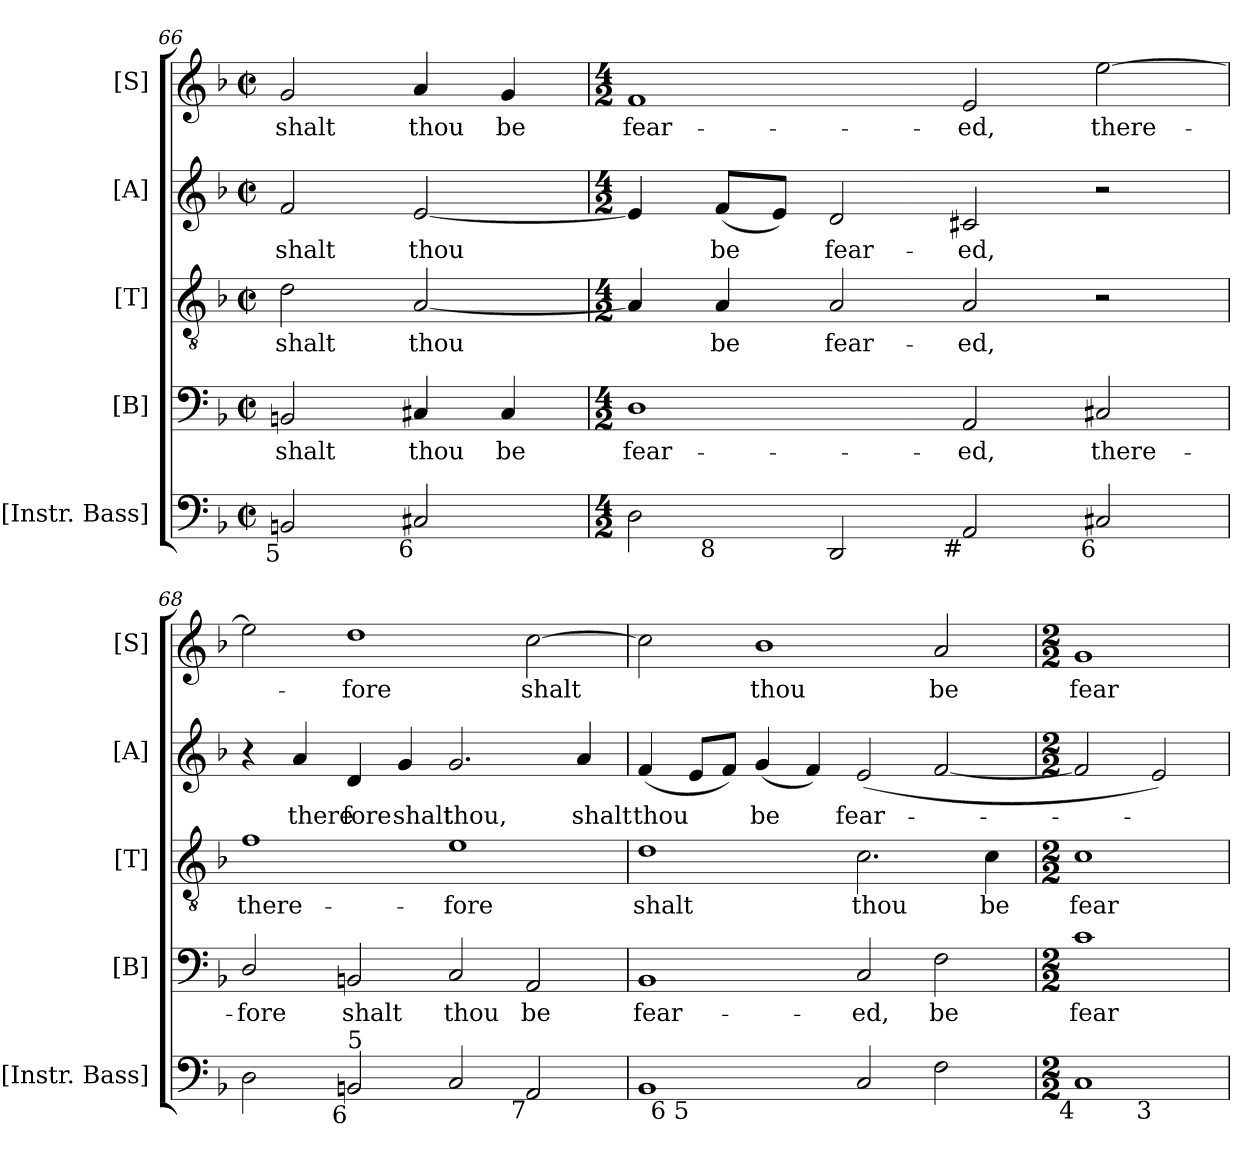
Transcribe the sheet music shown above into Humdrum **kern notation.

**kern	**kern	**text	**kern	**text	**kern	**text	**kern	**text
*part5	*part4	*part4	*part3	*part3	*part2	*part2	*part1	*part1
*staff5	*staff4	*staff4	*staff3	*staff3	*staff2	*staff2	*staff1	*staff1
*I"[Instr. Bass]	*I"[B]	*	*I"[T]	*	*I"[A]	*	*I"[S]	*
*I'[Instr. Bass]	*I'[B]	*	*I'[T]	*	*I'[A]	*	*I'[S]	*
*clefF4	*clefF4	*	*clefGv2	*	*clefG2	*	*clefG2	*
*	*	*	*ITrd7c12	*	*	*	*	*
*k[b-]	*k[b-]	*	*k[b-]	*	*k[b-]	*	*k[b-]	*
*d:	*d:	*	*d:	*	*d:	*	*d:	*
*M2/2	*M2/2	*	*M2/2	*	*M2/2	*	*M2/2	*
*met(c|)	*met(c|)	*	*met(c|)	*	*met(c|)	*	*met(c|)	*
=66	=66	=66	=66	=66	=66	=66	=66	=66
!	!	!LO:LY:b:color=#000000	!	!	!	!	!	!
!	!	!	!	!LO:LY:b:color=#000000	!	!	!	!
!	!	!	!	!	!	!LO:LY:b:color=#000000	!	!
!LO:TX:b:rj:t=5	!	!	!	!	!	!	!	!
!	!	!	!	!	!	!	!	!LO:LY:b:color=#000000
2BBni/	2BBni/	shalt	2Di\	shalt	2fi/	shalt	2gi/	shalt
!	!	!LO:LY:b:color=#000000	!	!	!	!	!	!
!	!	!	!	!LO:LY:b:color=#000000	!	!	!	!
!	!	!	!	!	!	!LO:LY:b:color=#000000	!	!
!LO:TX:b:rj:t=6	!	!	!	!	!	!	!	!
!	!	!	!	!	!	!	!	!LO:LY:b:color=#000000
2C#Xi/	4C#Xi/	thou	[2AAi/	thou	[2ei/	thou	4ai/	thou
!	!	!LO:LY:b:color=#000000	!	!	!	!	!	!
!	!	!	!	!	!	!	!	!LO:LY:b:color=#000000
.	4C#i/	be	.	.	.	.	4gi/	be
!!LO:LB:g=z
=67	=67	=67	=67	=67	=67	=67	=67	=67
*M4/2	*M4/2	*	*M4/2	*	*M4/2	*	*M4/2	*
!	!	!LO:LY:b:color=#000000	!	!	!	!	!	!
!LO:TX:b:rj:t=9	!	!	!	!	!	!	!	!
!	!	!	!	!	!	!	!	!LO:LY:b:color=#000000
*^	*	*	*	*	*	*	*	*
2Di\	4ryy	1Di	fear-	4AAi/]	.	4ei/]	.	1fi	fear-
!	!	!	!	!	!LO:LY:b:color=#000000	!	!	!	!
!	!LO:TX:b:rj:t=8	!	!	!	!	!	!	!	!
!	!	!	!	!	!	!	!LO:LY:b:color=#000000	!	!
.	1..ryy	.	.	4AAi/	be	(8fi/L	be	.	.
.	.	.	.	.	.	8ei/J)	.	.	.
!	!	!	!	!	!LO:LY:b:color=#000000	!	!	!	!
!	!	!	!	!	!	!	!LO:LY:b:color=#000000	!	!
2DDi/	.	.	.	2AAi/	fear-	2di/	fear-	.	.
!	!	!	!LO:LY:b:color=#000000	!	!	!	!	!	!
!	!	!	!	!	!LO:LY:b:color=#000000	!	!	!	!
!	!	!	!	!	!	!	!LO:LY:b:color=#000000	!	!
!LO:TX:b:rj:t=#	!	!	!	!	!	!	!	!	!
!	!	!	!	!	!	!	!	!	!LO:LY:b:color=#000000
2AAi/	.	2AAi/	-ed,	2AAi/	-ed,	2c#Xi/	-ed,	2ei/	-ed,
!	!	!	!LO:LY:b:color=#000000	!	!	!	!	!	!
!LO:TX:b:rj:t=6	!	!	!	!	!	!	!	!	!
!	!	!	!	!	!	!	!	!	!LO:LY:b:color=#000000
2C#Xi/	.	2C#Xi/	there-	2r	.	2r	.	[2eei\	there-
*v	*v	*	*	*	*	*	*	*	*
=68	=68	=68	=68	=68	=68	=68	=68	=68
*^	*	*	*	*	*	*	*	*
!	!	!	!LO:LY:b:color=#000000	!	!	!	!	!	!
*v	*v	*	*	*	*	*	*	*	*
*^	*	*	*	*	*	*	*	*
!	!	!	!	!	!LO:LY:b:color=#000000	!	!	!	!
*v	*v	*	*	*	*	*	*	*	*
2Di\	2Di/	-fore	1Fi	there-	4r	.	2eei\]	.
!	!	!	!	!	!	!LO:LY:b:color=#000000	!	!
.	.	.	.	.	4ai/	there-	.	.
!	!	!LO:LY:b:color=#000000	!	!	!	!	!	!
!	!	!	!	!	!	!LO:LY:b:color=#000000	!	!
!LO:TX:b:rj:t=6	!	!	!	!	!	!	!	!
!LO:TX:t=5	!	!	!	!	!	!	!	!
!	!	!	!	!	!	!	!	!LO:LY:b:color=#000000
2BBni/	2BBni/	shalt	.	.	4di/	-fore	1ddi	-fore
!	!	!	!	!	!	!LO:LY:b:color=#000000	!	!
.	.	.	.	.	4gi/	shalt	.	.
!	!	!LO:LY:b:color=#000000	!	!	!	!	!	!
!	!	!	!	!LO:LY:b:color=#000000	!	!	!	!
!	!	!	!	!	!	!LO:LY:b:color=#000000	!	!
2Ci/	2Ci/	thou	1Ei	-fore	2.gi/	thou,	.	.
!	!	!LO:LY:b:color=#000000	!	!	!	!	!	!
!LO:TX:b:rj:t=7	!	!	!	!	!	!	!	!
!	!	!	!	!	!	!	!	!LO:LY:b:color=#000000
2AAi/	2AAi/	be	.	.	.	.	[2cci\	shalt
!	!	!	!	!	!	!LO:LY:b:color=#000000	!	!
.	.	.	.	.	4ai/	shalt	.	.
=69	=69	=69	=69	=69	=69	=69	=69	=69
!	!	!LO:LY:b:color=#000000	!	!	!	!	!	!
!	!	!	!	!LO:LY:b:color=#000000	!	!	!	!
!LO:TX:b:rj:t=5	!	!	!	!	!	!	!	!
!	!	!	!	!	!	!LO:LY:b:color=#000000	!	!
*^	*	*	*	*	*	*	*	*
1BB-i	4ryy	1BB-i	fear-	1Di	shalt	(4fi/	thou	2cci\]	.
!	!LO:TX:b:rj:t=6 5	!	!	!	!	!	!	!	!
.	1..ryy	.	.	.	.	8ei/L	.	.	.
.	.	.	.	.	.	8fi/J)	.	.	.
!	!	!	!	!	!	!	!LO:LY:b:color=#000000	!	!
!	!	!	!	!	!	!	!	!	!LO:LY:b:color=#000000
.	.	.	.	.	.	(4gi/	be	1b-i	thou
.	.	.	.	.	.	4fi/)	.	.	.
!	!	!	!LO:LY:b:color=#000000	!	!	!	!	!	!
!	!	!	!	!	!LO:LY:b:color=#000000	!	!	!	!
!	!	!	!	!	!	!	!LO:LY:b:color=#000000	!	!
2Ci/	.	2Ci/	-ed,	2.Ci\	thou	(2ei/	fear-	.	.
!	!	!	!LO:LY:b:color=#000000	!	!	!	!	!	!
!	!	!	!	!	!	!	!	!	!LO:LY:b:color=#000000
2Fi\	.	2Fi\	be	.	.	[2fi/	.	2ai/	be
!	!	!	!	!	!LO:LY:b:color=#000000	!	!	!	!
.	.	.	.	4Ci\	be	.	.	.	.
!!LO:PB:g=z
=70	=70	=70	=70	=70	=70	=70	=70	=70	=70
*M2/2	*	*M2/2	*	*M2/2	*	*M2/2	*	*M2/2	*
!	!	!	!LO:LY:b:color=#000000	!	!	!	!	!	!
!	!	!	!	!	!LO:LY:b:color=#000000	!	!	!	!
!LO:TX:b:rj:t=4	!	!	!	!	!	!	!	!	!
!	!	!	!	!	!	!	!	!	!LO:LY:b:color=#000000
1Ci	2ryy	1ci	fear-	1Ci	fear-	2fi/]	.	1gi	fear-
!	!LO:TX:b:rj:t=3	!	!	!	!	!	!	!	!
.	2ryy	.	.	.	.	2ei/)	.	.	.
*v	*v	*	*	*	*	*	*	*	*
=	=	=	=	=	=	=	=	=
*-	*-	*-	*-	*-	*-	*-	*-	*-
